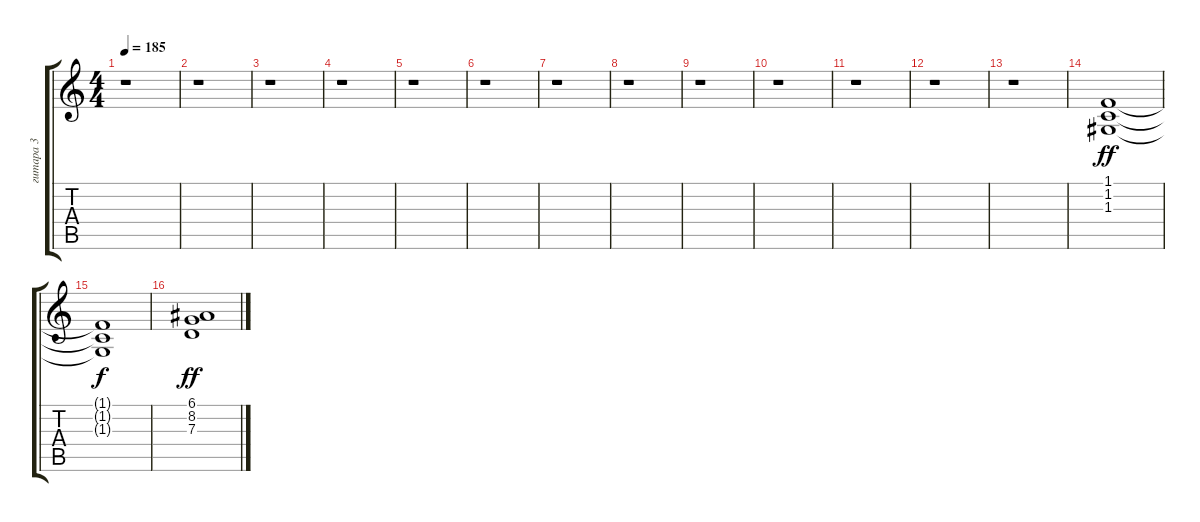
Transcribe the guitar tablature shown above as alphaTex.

\track ("гитара 3" "гитара 3") {instrument stringensemble2}
\staff {score tabs}
\tuning (E4 B3 G3 D3 A2 E2) {hide}
\ts (4 4)
\tempo 185
\clef g2
\ks c
r.1{dy f} |
r.1 |
r.1 |
r.1 |
r.1 |
r.1 |
r.1 |
r.1 |
r.1 |
r.1 |
r.1 |
r.1 |
r.1 |
(1.1 1.2 1.3).1{dy ff} |
(1.1{t} 1.2{t} 1.3{t}).1{dy f} |
(6.1 8.2 7.3).1{dy ff}
